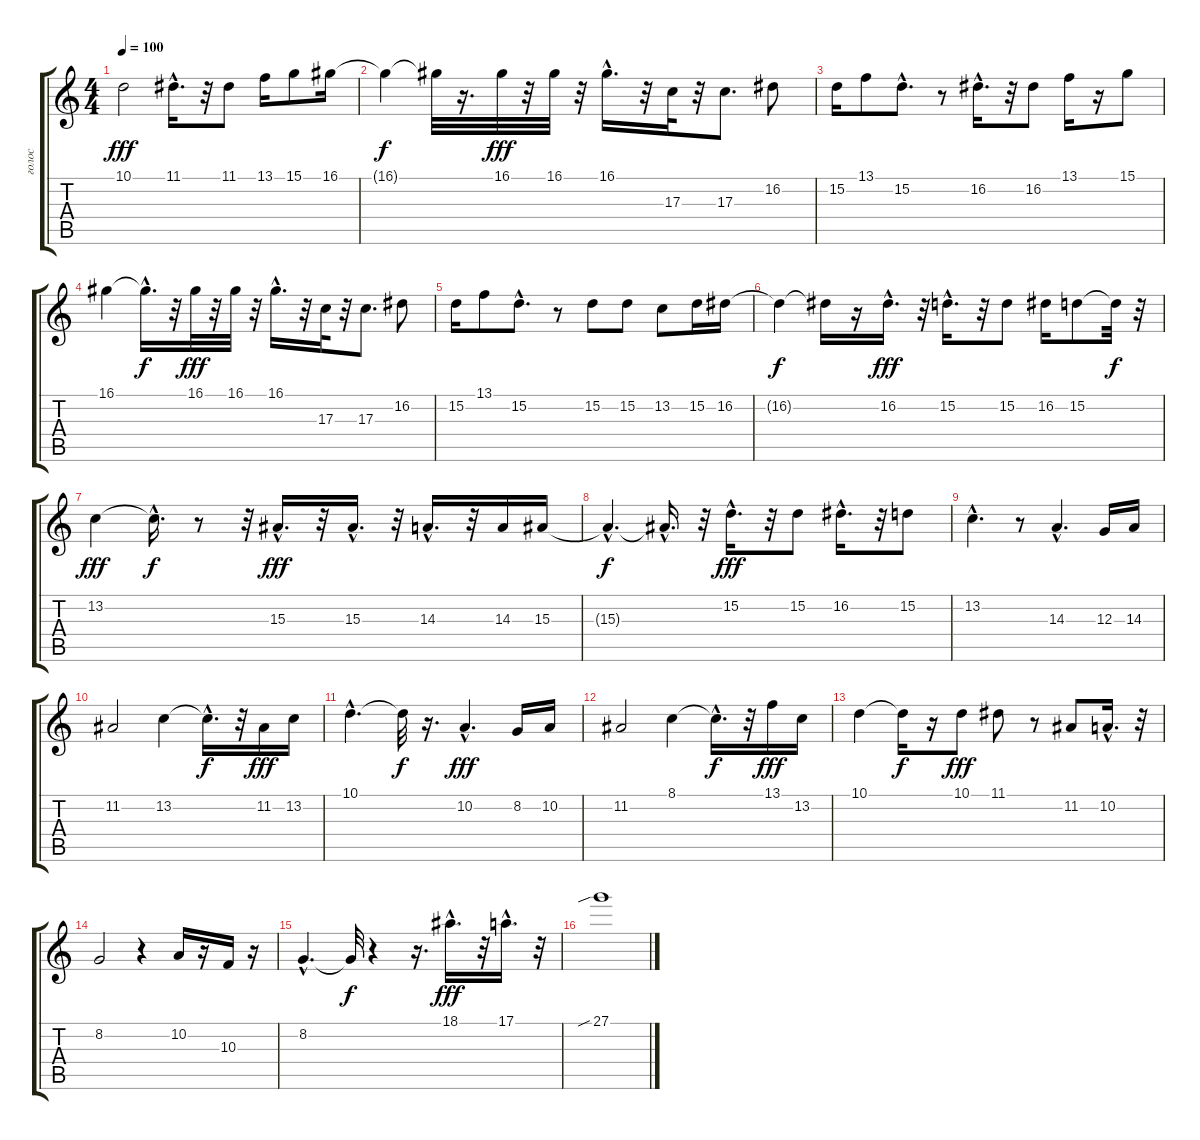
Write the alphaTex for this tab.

\track ("голос" "голос") {instrument fx5brightness}
\staff {score tabs}
\tuning (E4 B3 G3 D3 A2 E2) {hide}
\ts (4 4)
\tempo 100
\clef g2
\ks c
10.1.2{dy fff} 11.1{hac}.16{d} r.32 11.1.8 13.1.16 15.1.8 16.1.16 |
16.1{t}.4{dy f} 16.1{t}.32 r.16{d} 16.1.32{dy fff} r.32 16.1.32 r.32 16.1{hac}.16{d} r.32 17.3.32 r.32 17.3.8{d} 16.2.8 |
15.2.16 13.1.8 15.2{hac}.8{d} r.8 16.2{hac}.16{d} r.32 16.2.8 13.1.16 r.16 15.1.8 |
16.1.4 16.1{hac t}.16{d dy f} r.32 16.1.32{dy fff} r.32 16.1.32 r.32 16.1{hac}.16{d} r.32 17.3.32 r.32 17.3.8{d} 16.2.8 |
15.2.16 13.1.8 15.2{hac}.8{d} r.8 15.2.8 15.2.8 13.2.8 15.2.16 16.2.16 |
16.2{t}.4{dy f} 16.2{t}.16 r.16 16.2{hac}.16{d dy fff} r.32 15.2{hac}.16{d} r.32 15.2.8 16.2.16 15.2.8 15.2{t}.32{dy f} r.32 |
13.2.4{dy fff} 13.2{hac t}.16{d dy f} r.8 r.32 15.3{hac}.16{d dy fff} r.32 15.3{hac}.16{d} r.32 14.3{hac}.16{d} r.32 14.3.16 15.3.16 |
15.3{hac t}.4{d dy f} 15.3{hac t}.16{d} r.32 15.2{hac}.16{d dy fff} r.32 15.2.8 16.2{hac}.16{d} r.32 15.2.8 |
13.2{hac}.4{d} r.8 14.3{hac}.4{d} 12.3.16 14.3.16 |
11.2.2 13.2.4 13.2{hac t}.16{d dy f} r.32 11.2.16{dy fff} 13.2.16 |
10.1{hac}.4{d} 10.1{t}.32{dy f} r.16{d} 10.2{hac}.4{d dy fff} 8.2.16 10.2.16 |
11.2.2 8.1.4 8.1{hac t}.16{d dy f} r.32 13.1.16{dy fff} 13.2.16 |
10.1.4 10.1{t}.16{dy f} r.16 10.1.8{dy fff} 11.1.8 r.8 11.2.8 10.2{hac}.16{d} r.32 |
8.2.2 r.4 10.2.16 r.16 10.3.16 r.16 |
8.2{hac}.4{d} 8.2{t}.32{dy f} r.4 r.16{d} 18.1{hac}.16{d dy fff} r.32 17.1{hac}.16{d} r.32 |
27.1{sib}.1
